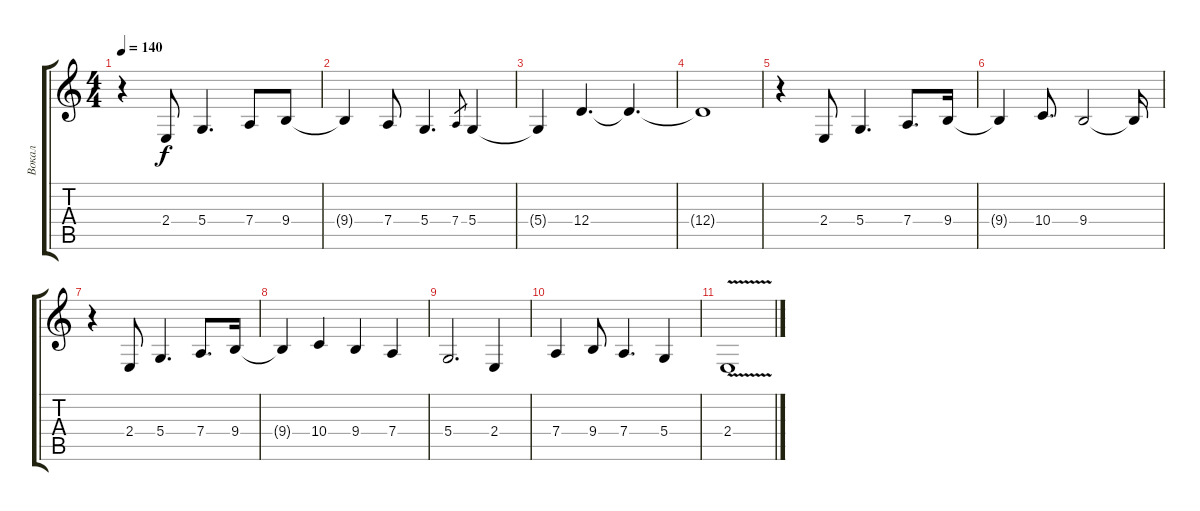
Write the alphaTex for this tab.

\track ("Вокал" "Вокал") {instrument choiraahs}
\staff {score tabs}
\tuning (E4 B3 G3 D3 A2 E2) {hide}
\ts (4 4)
\tempo 140
\clef g2
\ks c
r.4{dy f} 2.4.8 5.4.4{d} 7.4.8 9.4.8 |
9.4{t}.4 7.4.8 5.4.4{d} 7.4.8{gr} 5.4.4 |
5.4{t}.4 12.4.4{d} 12.4{t}.4{d} |
12.4{t}.1 |
r.4 2.4.8 5.4.4{d} 7.4.8{d} 9.4.16 |
9.4{t}.4 10.4.8{d} 9.4.2 9.4{t}.16 |
r.4 2.4.8 5.4.4{d} 7.4.8{d} 9.4.16 |
9.4{t}.4 10.4.4 9.4.4 7.4.4 |
5.4.2{d} 2.4.4 |
7.4.4 9.4.8 7.4.4{d} 5.4.4 |
2.4{v}.1
